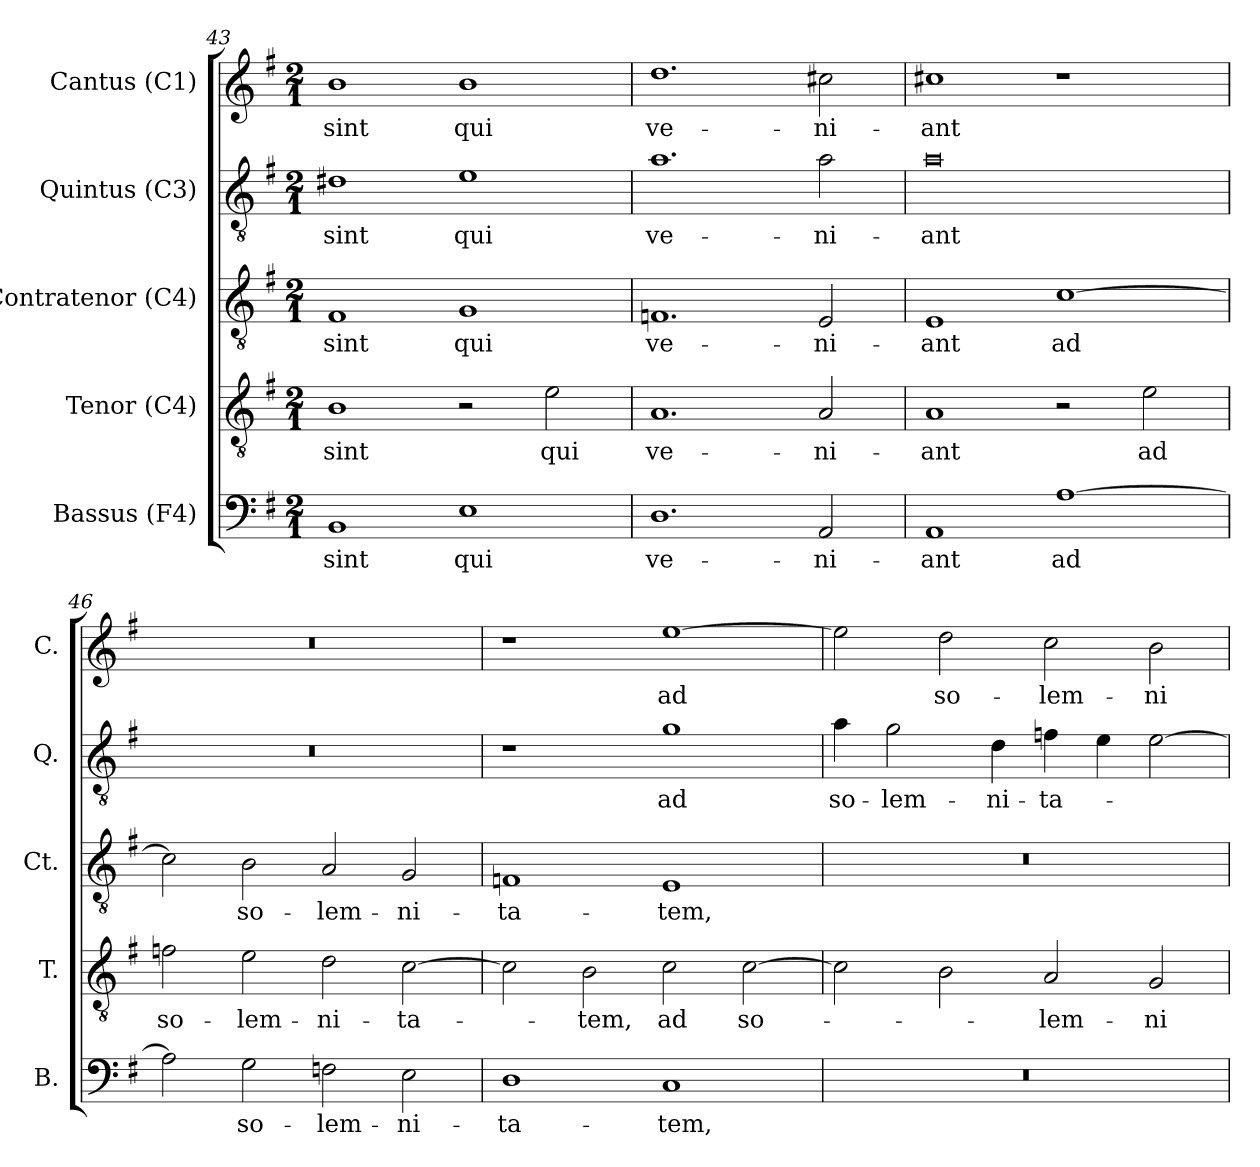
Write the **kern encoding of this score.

**kern	**text	**kern	**text	**kern	**text	**kern	**text	**kern	**text
*part5	*part5	*part4	*part4	*part3	*part3	*part2	*part2	*part1	*part1
*staff5	*staff5	*staff4	*staff4	*staff3	*staff3	*staff2	*staff2	*staff1	*staff1
*I"Bassus (F4)	*	*I"Tenor (C4)	*	*I"Contratenor (C4)	*	*I"Quintus (C3)	*	*I"Cantus (C1)	*
*I'B.	*	*I'T.	*	*I'Ct.	*	*I'Q.	*	*I'C.	*
*clefF4	*	*clefGv2	*	*clefGv2	*	*clefGv2	*	*clefG2	*
*	*	*	*	*ITrd7c12	*	*	*	*	*
*k[f#]	*	*k[f#]	*	*k[f#]	*	*k[f#]	*	*k[f#]	*
*G:	*	*G:	*	*G:	*	*G:	*	*G:	*
*M2/1	*	*M2/1	*	*M2/1	*	*M2/1	*	*M2/1	*
=43	=43	=43	=43	=43	=43	=43	=43	=43	=43
!	!LO:LY:b:color=#000000	!	!	!	!	!	!	!	!
!	!	!	!LO:LY:b:color=#000000	!	!	!	!	!	!
!	!	!	!	!	!LO:LY:b:color=#000000	!	!	!	!
!	!	!	!	!	!	!	!LO:LY:b:color=#000000	!	!
!	!	!	!	!	!	!	!	!	!LO:LY:b:color=#000000
1BBi	sint	1Bi	sint	1FF#i	sint	1d#Xi	sint	1bi	sint
!	!LO:LY:b:color=#000000	!	!	!	!	!	!	!	!
!	!	!	!	!	!LO:LY:b:color=#000000	!	!	!	!
!	!	!	!	!	!	!	!LO:LY:b:color=#000000	!	!
!	!	!	!	!	!	!	!	!	!LO:LY:b:color=#000000
1Ei	qui	2r	.	1GGi	qui	1ei	qui	1bi	qui
!	!	!	!LO:LY:b:color=#000000	!	!	!	!	!	!
.	.	2ei\	qui	.	.	.	.	.	.
=44	=44	=44	=44	=44	=44	=44	=44	=44	=44
!	!LO:LY:b:color=#000000	!	!	!	!	!	!	!	!
!	!	!	!LO:LY:b:color=#000000	!	!	!	!	!	!
!	!	!	!	!	!LO:LY:b:color=#000000	!	!	!	!
!	!	!	!	!	!	!	!LO:LY:b:color=#000000	!	!
!	!	!	!	!	!	!	!	!	!LO:LY:b:color=#000000
1.Di	ve-	1.Ai	ve-	1.FFni	ve-	1.ai	ve-	1.ddi	ve-
!	!LO:LY:b:color=#000000	!	!	!	!	!	!	!	!
!	!	!	!LO:LY:b:color=#000000	!	!	!	!	!	!
!	!	!	!	!	!LO:LY:b:color=#000000	!	!	!	!
!	!	!	!	!	!	!	!LO:LY:b:color=#000000	!	!
!	!	!	!	!	!	!	!	!	!LO:LY:b:color=#000000
2AAi/	-ni-	2Ai/	-ni-	2EEi/	-ni-	2ai\	-ni-	2cc#Xi\	-ni-
=45	=45	=45	=45	=45	=45	=45	=45	=45	=45
!	!LO:LY:b:color=#000000	!	!	!	!	!	!	!	!
!	!	!	!LO:LY:b:color=#000000	!	!	!	!	!	!
!	!	!	!	!	!LO:LY:b:color=#000000	!	!	!	!
!	!	!	!	!	!	!	!LO:LY:b:color=#000000	!	!
!	!	!	!	!	!	!	!	!	!LO:LY:b:color=#000000
1AAi	-ant	1Ai	-ant	1EEi	-ant	0ai	-ant	1cc#Xi	-ant
!	!LO:LY:b:color=#000000	!	!	!	!	!	!	!	!
!	!	!	!	!	!LO:LY:b:color=#000000	!	!	!	!
[1Ai	ad	2r	.	[1Ci	ad	.	.	1r	.
!	!	!	!LO:LY:b:color=#000000	!	!	!	!	!	!
.	.	2ei\	ad	.	.	.	.	.	.
!!LO:PB:g=z
=46	=46	=46	=46	=46	=46	=46	=46	=46	=46
!	!	!	!LO:LY:b:color=#000000	!	!	!LO:N:vis=1	!	!LO:N:vis=1	!
2Ai\]	.	2fni\	so-	2Ci\]	.	0r	.	0r	.
!	!LO:LY:b:color=#000000	!	!	!	!	!	!	!	!
!	!	!	!LO:LY:b:color=#000000	!	!	!	!	!	!
!	!	!	!	!	!LO:LY:b:color=#000000	!	!	!	!
2Gi\	so-	2ei\	-lem-	2BBi\	so-	.	.	.	.
!	!LO:LY:b:color=#000000	!	!	!	!	!	!	!	!
!	!	!	!LO:LY:b:color=#000000	!	!	!	!	!	!
!	!	!	!	!	!LO:LY:b:color=#000000	!	!	!	!
2Fni\	-lem-	2di\	-ni-	2AAi/	-lem-	.	.	.	.
!	!LO:LY:b:color=#000000	!	!	!	!	!	!	!	!
!	!	!	!LO:LY:b:color=#000000	!	!	!	!	!	!
!	!	!	!	!	!LO:LY:b:color=#000000	!	!	!	!
2Ei\	-ni-	[2ci\	-ta-	2GGi/	-ni-	.	.	.	.
=47	=47	=47	=47	=47	=47	=47	=47	=47	=47
!	!LO:LY:b:color=#000000	!	!	!	!	!	!	!	!
!	!	!	!	!	!LO:LY:b:color=#000000	!	!	!	!
1Di	-ta-	2ci\]	.	1FFni	-ta-	1r	.	1r	.
!	!	!	!LO:LY:b:color=#000000	!	!	!	!	!	!
.	.	2Bi\	-tem,	.	.	.	.	.	.
!	!LO:LY:b:color=#000000	!	!	!	!	!	!	!	!
!	!	!	!LO:LY:b:color=#000000	!	!	!	!	!	!
!	!	!	!	!	!LO:LY:b:color=#000000	!	!	!	!
!	!	!	!	!	!	!	!LO:LY:b:color=#000000	!	!
!	!	!	!	!	!	!	!	!	!LO:LY:b:color=#000000
1Ci	-tem,	2ci\	ad	1EEi	-tem,	1gi	ad	[1eei	ad
!	!	!	!LO:LY:b:color=#000000	!	!	!	!	!	!
.	.	[2ci\	so-	.	.	.	.	.	.
=48	=48	=48	=48	=48	=48	=48	=48	=48	=48
!LO:N:vis=1	!	!	!	!LO:N:vis=1	!	!	!	!	!
!	!	!	!	!	!	!	!LO:LY:b:color=#000000	!	!
0r	.	2ci\]	.	0r	.	4ai\	so-	2eei\]	.
!	!	!	!	!	!	!	!LO:LY:b:color=#000000	!	!
.	.	.	.	.	.	2gi\	-lem-	.	.
!	!	!	!	!	!	!	!	!	!LO:LY:b:color=#000000
.	.	2Bi\	.	.	.	.	.	2ddi\	so-
!	!	!	!	!	!	!	!LO:LY:b:color=#000000	!	!
.	.	.	.	.	.	4di\	-ni-	.	.
!	!	!	!LO:LY:b:color=#000000	!	!	!	!	!	!
!	!	!	!	!	!	!	!LO:LY:b:color=#000000	!	!
!	!	!	!	!	!	!	!	!	!LO:LY:b:color=#000000
.	.	2Ai/	-lem-	.	.	4fni\	-ta-	2cci\	-lem-
.	.	.	.	.	.	4ei\	.	.	.
!	!	!	!LO:LY:b:color=#000000	!	!	!	!	!	!
!	!	!	!	!	!	!	!	!	!LO:LY:b:color=#000000
.	.	2Gi/	-ni-	.	.	[2ei\	.	2bi\	-ni-
=	=	=	=	=	=	=	=	=	=
*-	*-	*-	*-	*-	*-	*-	*-	*-	*-
